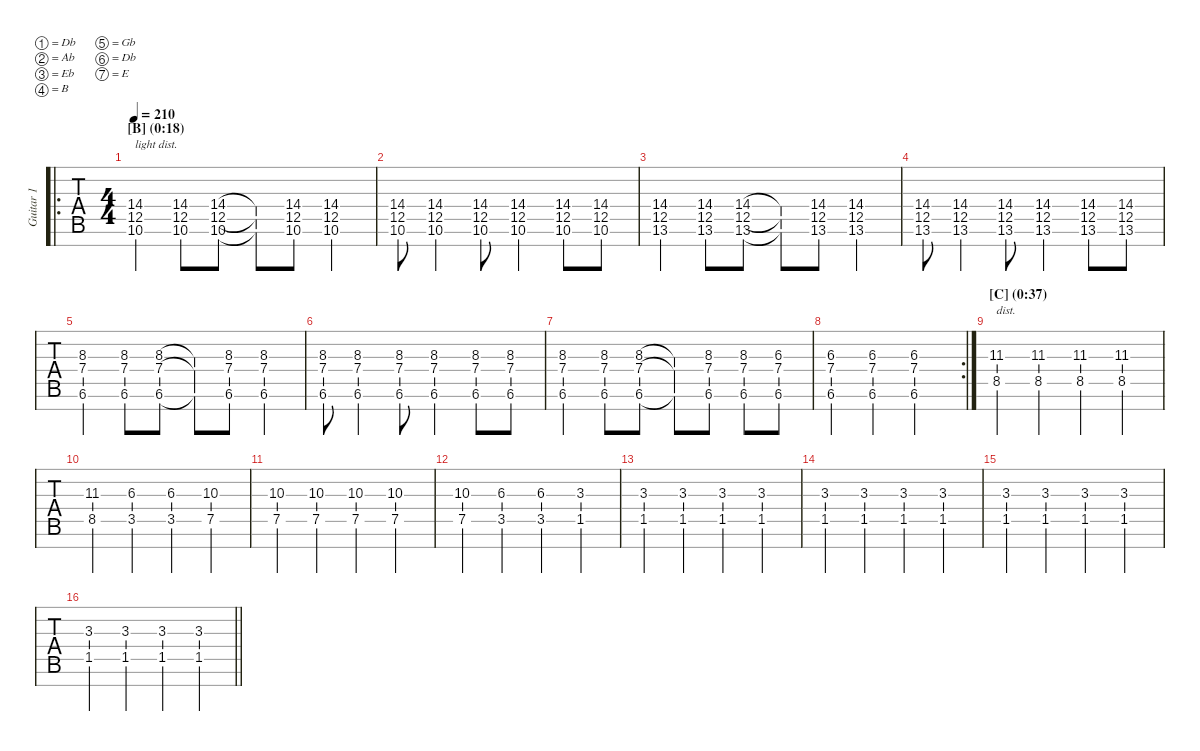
\defaultSystemsLayout 4
\hideDynamics
\bracketExtendMode nobrackets
\multiTrackTrackNamePolicy allsystems
\firstSystemTrackNameMode fullname
\otherSystemsTrackNameMode fullname
\track ("Guitar 1" "Gtr. 1") {solo instrument overdrivenguitar}
\staff {tabs}
\tuning (Db4 Ab3 Eb3 B2 Gb2 Db2 E1)
\ro
\ts (4 4)
\section ("" "[B] (0:18)")
\tempo 210
\clef g2
\ks c
(14.4{acc #} 12.5{acc #} 10.6).4{txt "light dist." dy p} (14.4{acc #} 12.5{acc #} 10.6).8 (14.4{acc #} 12.5{acc #} 10.6).8 (14.4{t acc #} 12.5{t acc #} 10.6{t}).8 (14.4{acc #} 12.5{acc #} 10.6).8 (14.4{acc #} 12.5{acc #} 10.6).4 |
(14.4{acc #} 12.5{acc #} 10.6).8 (14.4{acc #} 12.5{acc #} 10.6).4 (14.4{acc #} 12.5{acc #} 10.6).8 (14.4{acc #} 12.5{acc #} 10.6).4 (14.4{acc #} 12.5{acc #} 10.6).8 (14.4{acc #} 12.5{acc #} 10.6).8 |
(14.4{acc #} 12.5{acc #} 13.6).4 (14.4{acc #} 12.5{acc #} 13.6).8 (14.4{acc #} 12.5{acc #} 13.6).8 (14.4{t acc #} 12.5{t acc #} 13.6{t}).8 (14.4{acc #} 12.5{acc #} 13.6).8 (14.4{acc #} 12.5{acc #} 13.6).4 |
(14.4{acc #} 12.5{acc #} 13.6).8 (14.4{acc #} 12.5{acc #} 13.6).4 (14.4{acc #} 12.5{acc #} 13.6).8 (14.4{acc #} 12.5{acc #} 13.6).4 (14.4{acc #} 12.5{acc #} 13.6).8 (14.4{acc #} 12.5{acc #} 13.6).8 |
(8.3 7.4{acc #} 6.6).4 (8.3 7.4{acc #} 6.6).8 (8.3 7.4{acc #} 6.6).8 (8.3{t} 7.4{t acc #} 6.6{t}).8 (8.3 7.4{acc #} 6.6).8 (8.3 7.4{acc #} 6.6).4 |
(8.3 7.4{acc #} 6.6).8 (8.3 7.4{acc #} 6.6).4 (8.3 7.4{acc #} 6.6).8 (8.3 7.4{acc #} 6.6).4 (8.3 7.4{acc #} 6.6).8 (8.3 7.4{acc #} 6.6).8 |
(8.3 7.4{acc #} 6.6).4 (8.3 7.4{acc #} 6.6).8 (8.3 7.4{acc #} 6.6).8 (8.3{t} 7.4{t acc #} 6.6{t}).8 (8.3 7.4{acc #} 6.6).8 (8.3 7.4{acc #} 6.6).8 (6.3 7.4{acc #} 6.6).8 |
\rc 2
(6.3 7.4{acc #} 6.6).4 (6.3 7.4{acc #} 6.6).4 (6.3 7.4{acc #} 6.6).2 |
\section ("" "[C] (0:37)")
(8.5 11.3).4{txt "dist." dy mf} (8.5 11.3).4 (8.5 11.3).4 (8.5 11.3).4 |
(8.5 11.3).4 (3.5 6.3).4 (3.5 6.3).4 (7.5{acc #} 10.3{acc #}).4 |
(7.5{acc #} 10.3{acc #}).4 (7.5{acc #} 10.3{acc #}).4 (7.5{acc #} 10.3{acc #}).4 (7.5{acc #} 10.3{acc #}).4 |
(7.5{acc #} 10.3{acc #}).4 (3.5 6.3).4 (3.5 6.3).4 (1.5 3.3{acc #}).4 |
(1.5 3.3{acc #}).4 (1.5 3.3{acc #}).4 (1.5 3.3{acc #}).4 (1.5 3.3{acc #}).4 |
(1.5 3.3{acc #}).4 (1.5 3.3{acc #}).4 (1.5 3.3{acc #}).4 (1.5 3.3{acc #}).4 |
(1.5 3.3{acc #}).4 (1.5 3.3{acc #}).4 (1.5 3.3{acc #}).4 (1.5 3.3{acc #}).4 |
\barLineRight lightlight
(1.5 3.3{acc #}).4 (1.5 3.3{acc #}).4 (1.5 3.3{acc #}).4 (1.5 3.3{acc #}).4
